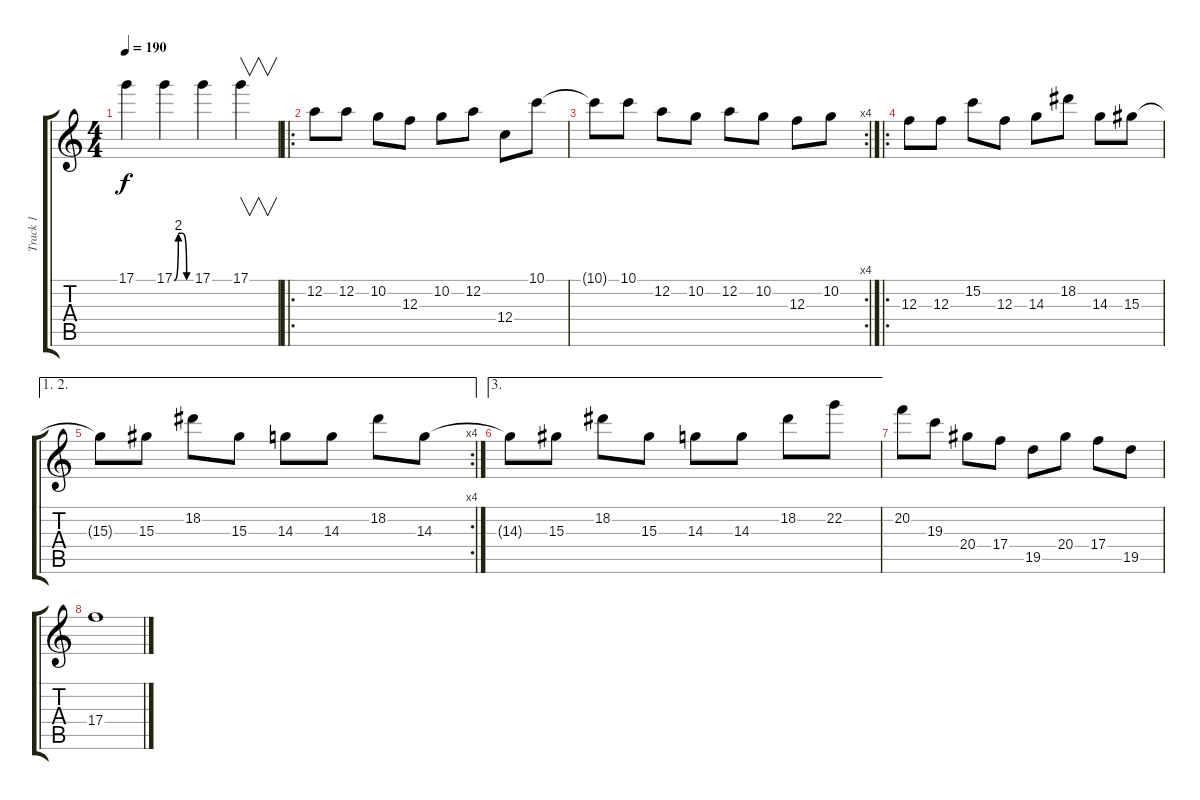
\track ("Track 1" "Track 1") {instrument distortionguitar}
\staff {score tabs}
\tuning (D4 A3 F3 C3 G2 D2) {hide}
\ts (4 4)
\tempo 190
\clef g2
\ks c
17.1{t}.4{dy f} 17.1{be (custom 0 0 15 8 30 8 45 0 60 0)}.4 17.1.4 17.1.4{v} |
\ro
12.2.8 12.2.8 10.2.8 12.3.8 10.2.8 12.2.8 12.4.8 10.1.8 |
\rc 4
10.1{t}.8 10.1.8 12.2.8 10.2.8 12.2.8 10.2.8 12.3.8 10.2.8 |
\ro
12.3.8 12.3.8 15.2.8 12.3.8 14.3.8 18.2.8 14.3.8 15.3.8 |
\ae (1 2)
\rc 4
15.3{t}.8 15.3.8 18.2.8 15.3.8 14.3.8 14.3.8 18.2.8 14.3.8 |
\ae 3
14.3{t}.8 15.3.8 18.2.8 15.3.8 14.3.8 14.3.8 18.2.8 22.2.8 |
20.2.8 19.3.8 20.4.8 17.4.8 19.5.8 20.4.8 17.4.8 19.5.8 |
17.4.1
